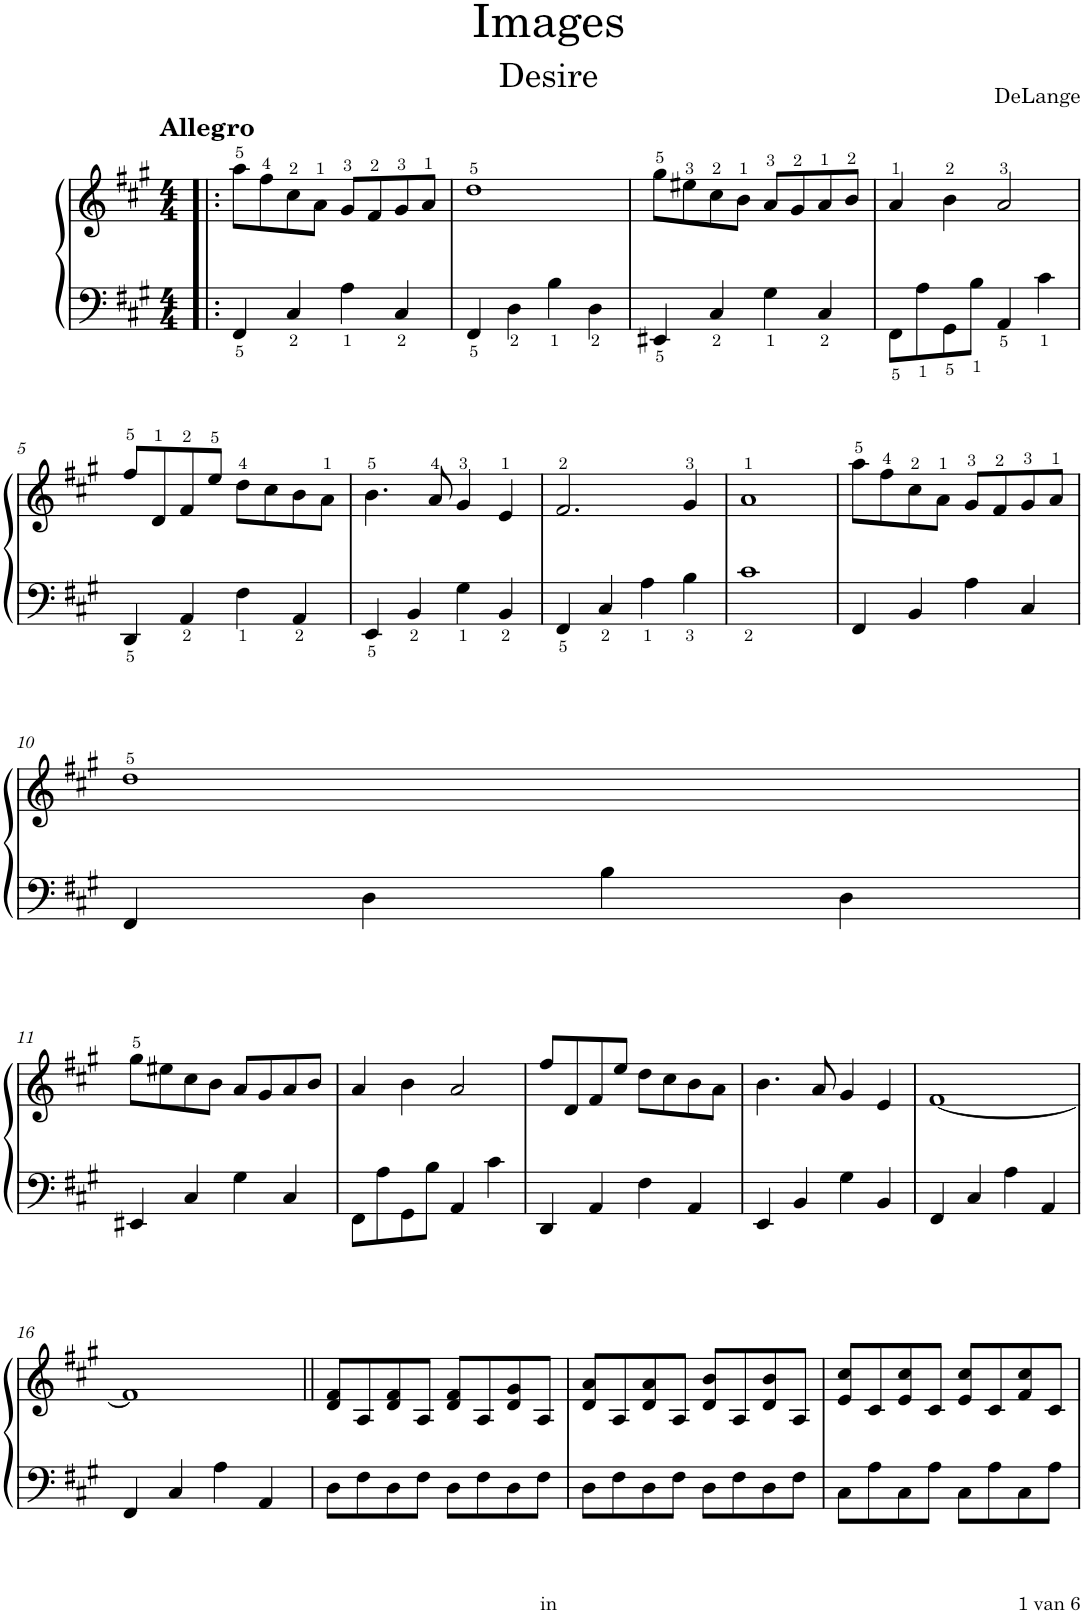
**kern	**kern
*part1	*part1
*staff2	*staff1
*I"Piano	*
*I'Pno.	*
*clefF4	*clefG2
*k[f#c#g#]	*k[f#c#g#]
*M4/4	*M4/4
=1!|:	=1!|:
!	!LO:TX:a:B:t=Allegro
4FF#/	8aa\L
.	8ff#\
4C#/	8cc#\
.	8a\J
4A\	8g#/L
.	8f#/
4C#/	8g#/
.	8a/J
=2	=2
4FF#/	1dd
4D\	.
4B\	.
4D\	.
=3	=3
4EE#X/	8gg#\L
.	8ee#X\
4C#/	8cc#\
.	8b\J
4G#\	8a/L
.	8g#/
4C#/	8a/
.	8b/J
=4	=4
8FF#\L	4a/
8A\	.
8GG#\	4b\
8B\J	.
4AA/	2a/
4c#\	.
!!LO:LB:g=z
=5	=5
4DD/	8ff#/L
.	8d/
4AA/	8f#/
.	8ee/J
4F#\	8dd\L
.	8cc#\
4AA/	8b\
.	8a\J
=6	=6
4EE/	4.b\
4BB/	.
.	8a/
4G#\	4g#/
4BB/	4e/
=7	=7
4FF#/	2.f#/
4C#/	.
4A\	.
4B\	4g#/
=8	=8
1c#	1a
=9	=9
4FF#/	8aa\L
.	8ff#\
4BB/	8cc#\
.	8a\J
4A\	8g#/L
.	8f#/
4C#/	8g#/
.	8a/J
!!LO:LB:g=z
=10	=10
4FF#/	1dd
4D\	.
4B\	.
4D\	.
!!LO:LB:g=z
=11	=11
4EE#X/	8gg#\L
.	8ee#X\
4C#/	8cc#\
.	8b\J
4G#\	8a/L
.	8g#/
4C#/	8a/
.	8b/J
=12	=12
8FF#\L	4a/
8A\	.
8GG#\	4b\
8B\J	.
4AA/	2a/
4c#\	.
=13	=13
4DD/	8ff#/L
.	8d/
4AA/	8f#/
.	8ee/J
4F#\	8dd\L
.	8cc#\
4AA/	8b\
.	8a\J
=14	=14
4EE/	4.b\
4BB/	.
.	8a/
4G#\	4g#/
4BB/	4e/
=15	=15
4FF#/	[1f#
4C#/	.
4A\	.
4AA/	.
!!LO:LB:g=z
=16	=16
4FF#/	1f#]
4C#/	.
4A\	.
4AA/	.
=17||	=17||
8D\L	8d/ 8f#/L
8F#\	8A/
8D\	8d/ 8f#/
8F#\J	8A/J
8D\L	8d/ 8f#/L
8F#\	8A/
8D\	8d/ 8g#/
8F#\J	8A/J
=18	=18
8D\L	8d/ 8a/L
8F#\	8A/
8D\	8d/ 8a/
8F#\J	8A/J
8D\L	8d/ 8b/L
8F#\	8A/
8D\	8d/ 8b/
8F#\J	8A/J
=19	=19
8C#\L	8e/ 8cc#/L
8A\	8c#/
8C#\	8e/ 8cc#/
8A\J	8c#/J
8C#\L	8e/ 8cc#/L
8A\	8c#/
8C#\	8f#/ 8cc#/
8A\J	8c#/J
=	=
*-	*-
